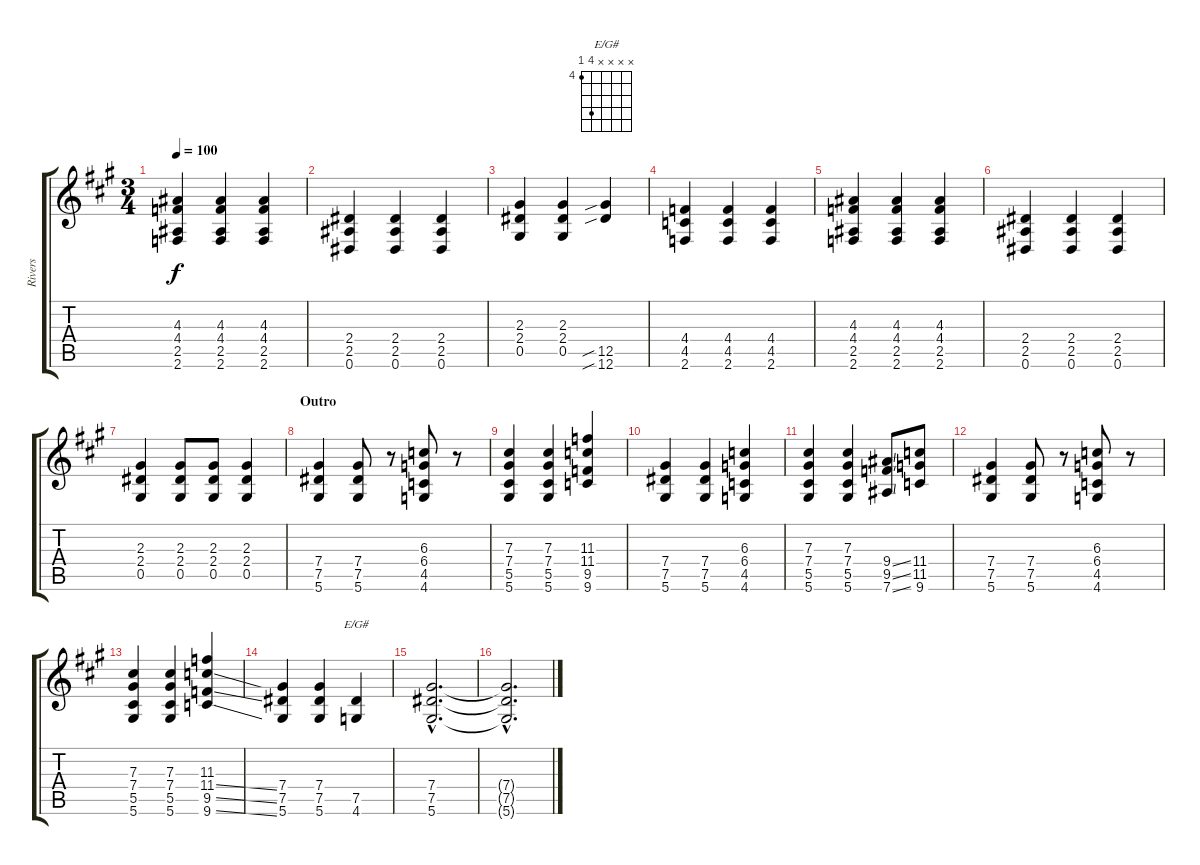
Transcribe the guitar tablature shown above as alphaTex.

\track ("Rivers" "Rivers") {instrument overdrivenguitar}
\staff {score tabs}
\tuning (Eb4 Bb3 Gb3 Db3 Ab2 Eb2) {hide}
\chord ("E/G#" x x x x 7 4) {firstfret 4}
\ts (3 4)
\tempo 100
\clef g2
\ks a
(4.3 4.4 2.5 2.6).4{dy f} (4.3 4.4 2.5 2.6).4 (4.3 4.4 2.5 2.6).4 |
(2.4 2.5 0.6).4 (2.4 2.5 0.6).4 (2.4 2.5 0.6).4 |
(2.3 2.4 0.5).4 (2.3 2.4 0.5).4 (12.5{sib} 12.6{sib}).4 |
(4.4 4.5 2.6).4 (4.4 4.5 2.6).4 (4.4 4.5 2.6).4 |
(4.3 4.4 2.5 2.6).4 (4.3 4.4 2.5 2.6).4 (4.3 4.4 2.5 2.6).4 |
(2.4 2.5 0.6).4 (2.4 2.5 0.6).4 (2.4 2.5 0.6).4 |
(2.3 2.4 0.5).4 (2.3 2.4 0.5).8 (2.3 2.4 0.5).8 (2.3 2.4 0.5).4 |
\section ("" "Outro")
(7.4 7.5 5.6).4 (7.4 7.5 5.6).8 r.8 (6.3 6.4 4.5 4.6).8 r.8 |
(7.3 7.4 5.5 5.6).4 (7.3 7.4 5.5 5.6).4 (11.3 11.4 9.5 9.6).4 |
(7.4 7.5 5.6).4 (7.4 7.5 5.6).4 (6.3 6.4 4.5 4.6).4 |
(7.3 7.4 5.5 5.6).4 (7.3 7.4 5.5 5.6).4 (9.4{ss} 9.5{ss} 7.6{ss}).8 (11.4 11.5 9.6).8 |
(7.4 7.5 5.6).4 (7.4 7.5 5.6).8 r.8 (6.3 6.4 4.5 4.6).8 r.8 |
(7.3 7.4 5.5 5.6).4 (7.3 7.4 5.5 5.6).4 (11.3 11.4{ss} 9.5{ss} 9.6{ss}).4 |
(7.4 7.5 5.6).4 (7.4 7.5 5.6).4 (7.5 4.6).4{ch "E/G#"} |
(7.4{hac} 7.5{hac} 5.6{hac}).2{d} |
(7.4{hac t} 7.5{hac t} 5.6{hac t}).2{d}
